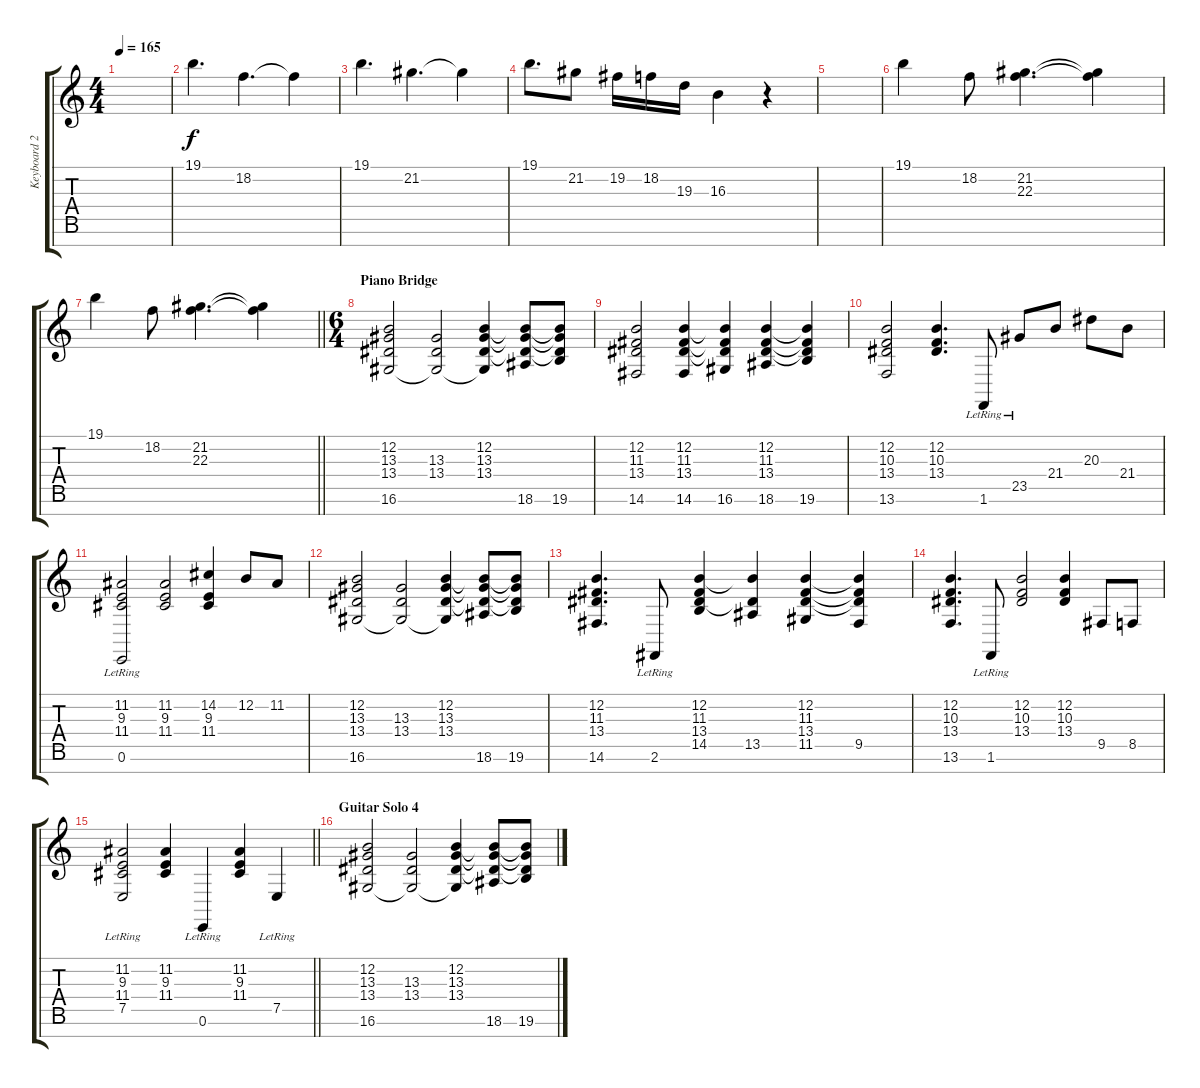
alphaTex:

\track ("Keyboard 2" "Keyboard 2") {instrument brightacousticpiano}
\staff {score tabs}
\tuning (E4 B3 G3 D3 A2 E2 B1) {hide}
\ts (4 4)
\tempo 165
\clef g2
\ks c
|
19.1.4{d} 18.2.4{d} 18.2{t}.4 |
19.1.4{d} 21.2.4{d} 21.2{t}.4 |
19.1.8{d} 21.2.8 19.2.16 18.2.16 19.3.16 16.3.4 r.4 |
|
19.1.4 18.2.8 (21.2 22.3).4{d} (21.2{t} 22.3{t}).4 |
\barLineRight lightlight
19.1.4 18.2.8 (21.2 22.3).4{d} (21.2{t} 22.3{t}).4 |
\ts (6 4)
\section ("" "Piano Bridge")
(12.2 13.3 13.4 16.6).2{instrument brightacousticpiano} (13.3 13.4 16.6{t}).2 (12.2 13.3 13.4 16.6{t}).4 (12.2{t} 13.3{t} 13.4{t} 18.6).8 (12.2{t} 13.3{t} 13.4{t} 19.6).8 |
(12.2 11.3 13.4 14.6).2 (12.2 11.3 13.4 14.6).4 (12.2{t} 11.3{t} 13.4{t} 16.6).4 (12.2 11.3 13.4 18.6).4 (12.2{t} 11.3{t} 13.4{t} 19.6).4 |
(12.2 10.3 13.4 13.6).2 (12.2 10.3 13.4).4{d} 1.6{lr}.8 23.5{lr}.8 21.4.8 20.3.8 21.4.8 |
(11.2 9.3 11.4 0.6{lr}).2 (11.2 9.3 11.4).2 (14.2 9.3 11.4).4 12.2.8 11.2.8 |
(12.2 13.3 13.4 16.6).2 (13.3 13.4 16.6{t}).2 (12.2 13.3 13.4 16.6{t}).4 (12.2{t} 13.3{t} 13.4{t} 18.6).8 (12.2{t} 13.3{t} 13.4{t} 19.6).8 |
(12.2 11.3 13.4 14.6).4{d} 2.6{lr}.8 (12.2 11.3 13.4 14.5).4 (12.2{t} 13.4{t} 13.5).4 (12.2 11.3 13.4 11.5).4 (12.2{t} 11.3{t} 13.4{t} 9.5).4 |
(12.2 10.3 13.4 13.6).4{d} 1.6{lr}.8 (12.2 10.3 13.4).2 (12.2 10.3 13.4).4 9.5.8 8.5.8 |
\barLineRight lightlight
(11.2 9.3 11.4 7.5{lr}).2 (11.2 9.3 11.4).4 0.6{lr}.4 (11.2 9.3 11.4).4 7.5{lr}.4 |
\section ("" "Guitar Solo 4")
(12.2 13.3 13.4 16.6).2 (13.3 13.4 16.6{t}).2 (12.2 13.3 13.4 16.6{t}).4 (12.2{t} 13.3{t} 13.4{t} 18.6).8 (12.2{t} 13.3{t} 13.4{t} 19.6).8
